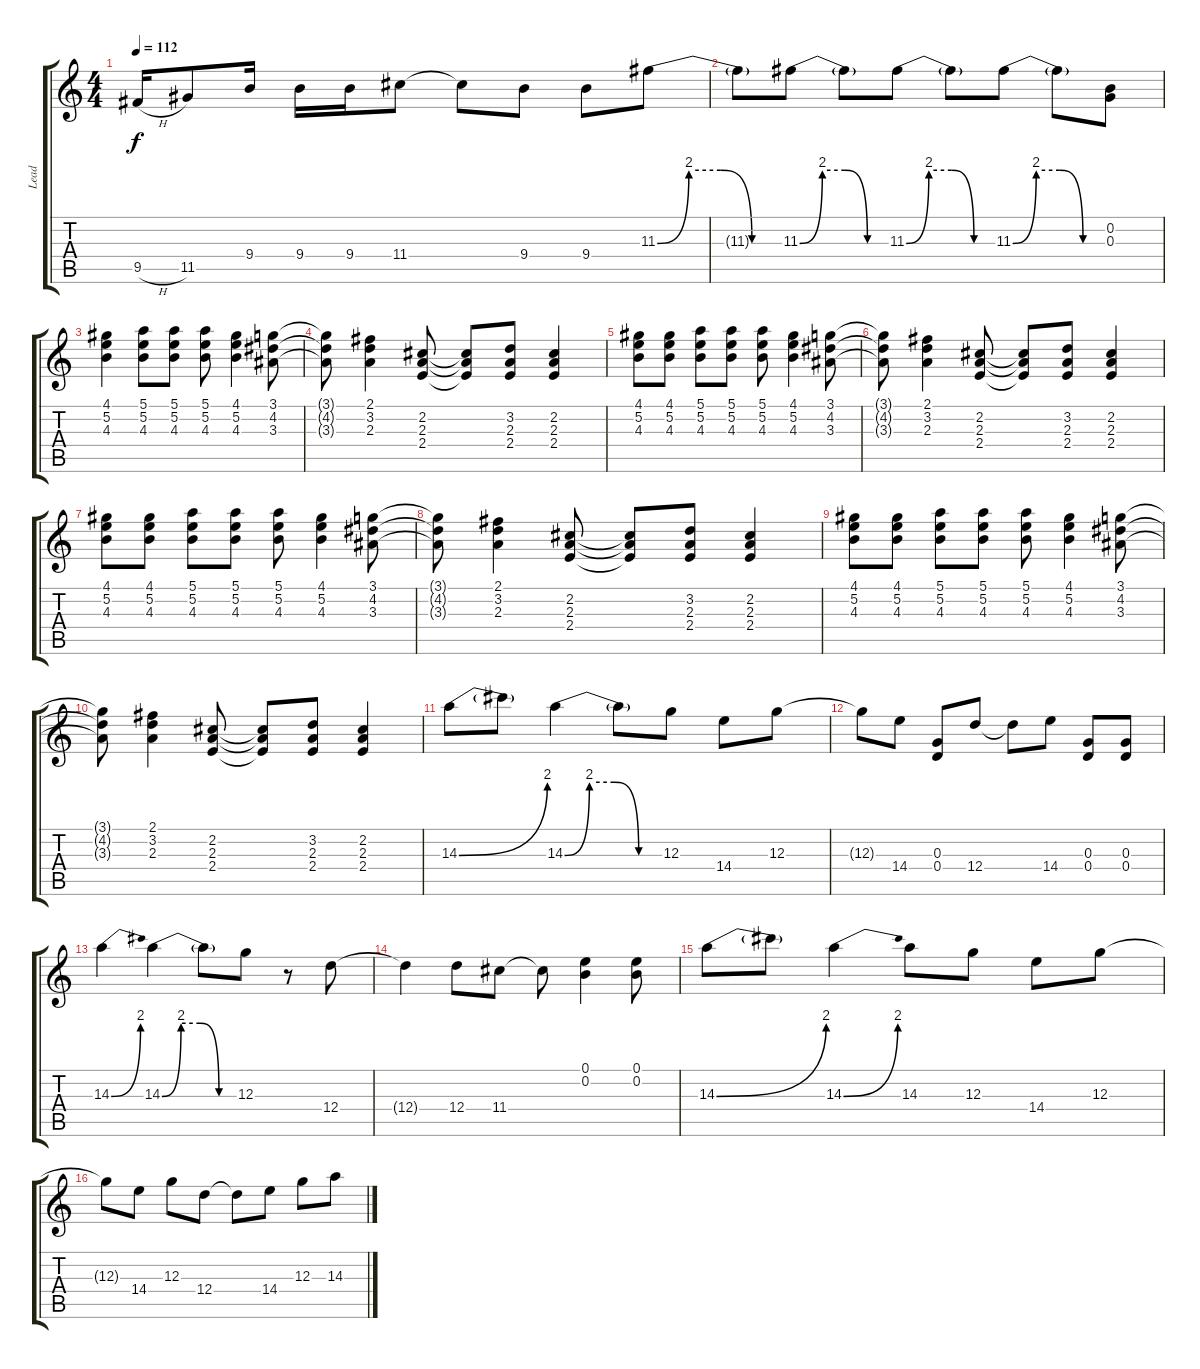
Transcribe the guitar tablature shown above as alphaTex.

\track ("Lead" "Lead") {instrument distortionguitar}
\staff {score tabs}
\tuning (E4 B3 G3 D3 A2 E2) {hide}
\ts (4 4)
\tempo 112
\clef g2
\ks c
9.5{h}.16{dy f} 11.5.8 9.4.16 9.4.16 9.4.16 11.4.8 11.4{t}.8 9.4.8 9.4.8 11.3{be (custom 0 0 15 8 30 8 45 0 60 0)}.8 |
11.3{t}.8 11.3{be (custom 0 0 15 8 30 8 45 0 60 0)}.8 11.3{t}.8 11.3{be (custom 0 0 15 8 30 8 45 0 60 0)}.8 11.3{t}.8 11.3{be (custom 0 0 15 8 30 8 45 0 60 0)}.8 11.3{t}.8 (0.2 0.3).8 |
(4.1 5.2 4.3).4 (5.1 5.2 4.3).8 (5.1 5.2 4.3).8 (5.1 5.2 4.3).8 (4.1 5.2 4.3).4 (3.1 4.2 3.3).8 |
(3.1{t} 4.2{t} 3.3{t}).8 (2.1 3.2 2.3).4 (2.2 2.3 2.4).8 (2.2{t} 2.3{t} 2.4{t}).8 (3.2 2.3 2.4).8 (2.2 2.3 2.4).4 |
(4.1 5.2 4.3).8 (4.1 5.2 4.3).8 (5.1 5.2 4.3).8 (5.1 5.2 4.3).8 (5.1 5.2 4.3).8 (4.1 5.2 4.3).4 (3.1 4.2 3.3).8 |
(3.1{t} 4.2{t} 3.3{t}).8 (2.1 3.2 2.3).4 (2.2 2.3 2.4).8 (2.2{t} 2.3{t} 2.4{t}).8 (3.2 2.3 2.4).8 (2.2 2.3 2.4).4 |
(4.1 5.2 4.3).8 (4.1 5.2 4.3).8 (5.1 5.2 4.3).8 (5.1 5.2 4.3).8 (5.1 5.2 4.3).8 (4.1 5.2 4.3).4 (3.1 4.2 3.3).8 |
(3.1{t} 4.2{t} 3.3{t}).8 (2.1 3.2 2.3).4 (2.2 2.3 2.4).8 (2.2{t} 2.3{t} 2.4{t}).8 (3.2 2.3 2.4).8 (2.2 2.3 2.4).4 |
(4.1 5.2 4.3).8 (4.1 5.2 4.3).8 (5.1 5.2 4.3).8 (5.1 5.2 4.3).8 (5.1 5.2 4.3).8 (4.1 5.2 4.3).4 (3.1 4.2 3.3).8 |
(3.1{t} 4.2{t} 3.3{t}).8 (2.1 3.2 2.3).4 (2.2 2.3 2.4).8 (2.2{t} 2.3{t} 2.4{t}).8 (3.2 2.3 2.4).8 (2.2 2.3 2.4).4 |
14.3{be (bend 0 0 60 8)}.8 14.3{t}.8 14.3{be (custom 0 0 15 8 30 8 45 0 60 0)}.4 14.3{t}.8 12.3.8 14.4.8 12.3.8 |
12.3{t}.8 14.4.8 (0.3 0.4).8 12.4.8 12.4{t}.8 14.4.8 (0.3 0.4).8 (0.3 0.4).8 |
14.3{be (bend 0 0 60 8)}.4 14.3{be (custom 0 0 15 8 30 8 45 0 60 0)}.4 14.3{t}.8 12.3.8 r.8 12.4.8 |
12.4{t}.4 12.4.8 11.4.8 11.4{t}.8 (0.1 0.2).4 (0.1 0.2).8 |
14.3{be (bend 0 0 60 8)}.8 14.3{t}.8 14.3{be (bend 0 0 60 8)}.4 14.3.8 12.3.8 14.4.8 12.3.8 |
12.3{t}.8 14.4.8 12.3.8 12.4.8 12.4{t}.8 14.4.8 12.3.8 14.3.8
